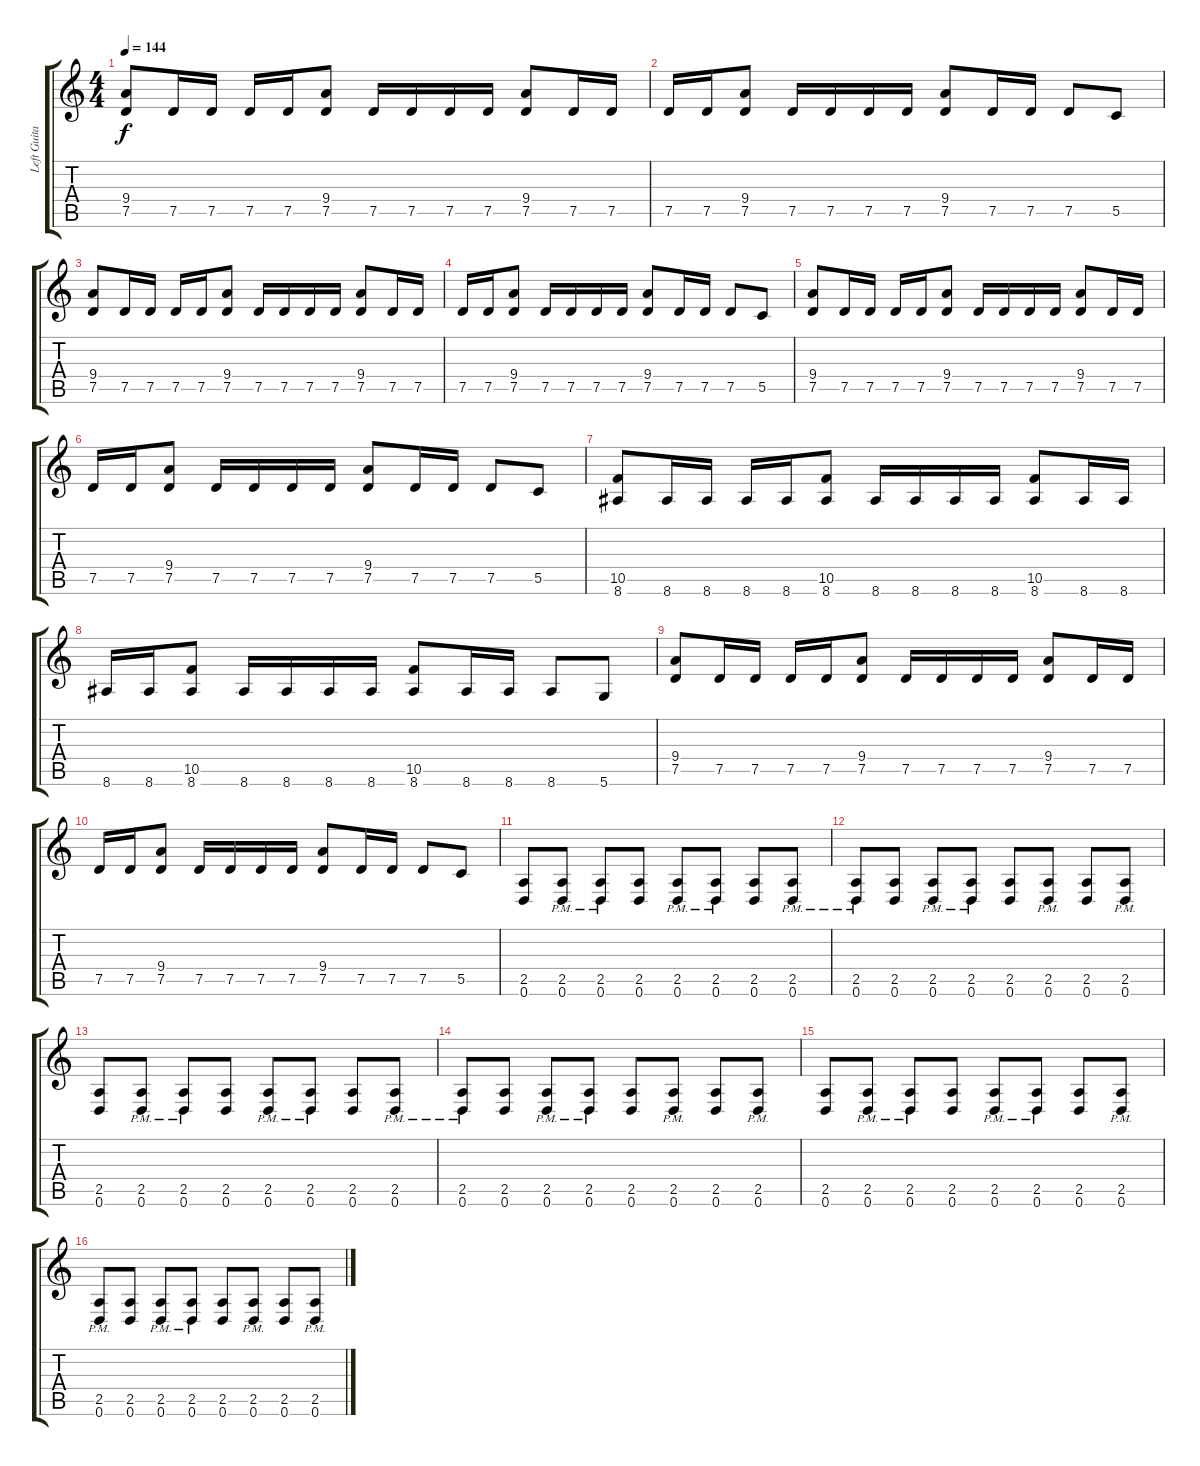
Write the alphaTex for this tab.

\track ("Left Guitar" "Left Guita") {instrument distortionguitar}
\staff {score tabs}
\tuning (D4 A3 F3 C3 G2 D2) {hide}
\ts (4 4)
\tempo 144
\clef g2
\ks c
(9.4 7.5).8{dy f} 7.5.16 7.5.16 7.5.16 7.5.16 (9.4 7.5).8 7.5.16 7.5.16 7.5.16 7.5.16 (9.4 7.5).8 7.5.16 7.5.16 |
7.5.16 7.5.16 (9.4 7.5).8 7.5.16 7.5.16 7.5.16 7.5.16 (9.4 7.5).8 7.5.16 7.5.16 7.5.8 5.5.8 |
(9.4 7.5).8 7.5.16 7.5.16 7.5.16 7.5.16 (9.4 7.5).8 7.5.16 7.5.16 7.5.16 7.5.16 (9.4 7.5).8 7.5.16 7.5.16 |
7.5.16 7.5.16 (9.4 7.5).8 7.5.16 7.5.16 7.5.16 7.5.16 (9.4 7.5).8 7.5.16 7.5.16 7.5.8 5.5.8 |
(9.4 7.5).8 7.5.16 7.5.16 7.5.16 7.5.16 (9.4 7.5).8 7.5.16 7.5.16 7.5.16 7.5.16 (9.4 7.5).8 7.5.16 7.5.16 |
7.5.16 7.5.16 (9.4 7.5).8 7.5.16 7.5.16 7.5.16 7.5.16 (9.4 7.5).8 7.5.16 7.5.16 7.5.8 5.5.8 |
(10.5 8.6).8 8.6.16 8.6.16 8.6.16 8.6.16 (10.5 8.6).8 8.6.16 8.6.16 8.6.16 8.6.16 (10.5 8.6).8 8.6.16 8.6.16 |
8.6.16 8.6.16 (10.5 8.6).8 8.6.16 8.6.16 8.6.16 8.6.16 (10.5 8.6).8 8.6.16 8.6.16 8.6.8 5.6.8 |
(9.4 7.5).8 7.5.16 7.5.16 7.5.16 7.5.16 (9.4 7.5).8 7.5.16 7.5.16 7.5.16 7.5.16 (9.4 7.5).8 7.5.16 7.5.16 |
7.5.16 7.5.16 (9.4 7.5).8 7.5.16 7.5.16 7.5.16 7.5.16 (9.4 7.5).8 7.5.16 7.5.16 7.5.8 5.5.8 |
(2.5 0.6).8 (2.5{pm} 0.6{pm}).8 (2.5{pm} 0.6{pm}).8 (2.5 0.6).8 (2.5{pm} 0.6{pm}).8 (2.5{pm} 0.6{pm}).8 (2.5 0.6).8 (2.5{pm} 0.6{pm}).8 |
(2.5{pm} 0.6{pm}).8 (2.5 0.6).8 (2.5{pm} 0.6{pm}).8 (2.5{pm} 0.6{pm}).8 (2.5 0.6).8 (2.5{pm} 0.6{pm}).8 (2.5 0.6).8 (2.5{pm} 0.6{pm}).8 |
(2.5 0.6).8 (2.5{pm} 0.6{pm}).8 (2.5{pm} 0.6{pm}).8 (2.5 0.6).8 (2.5{pm} 0.6{pm}).8 (2.5{pm} 0.6{pm}).8 (2.5 0.6).8 (2.5{pm} 0.6{pm}).8 |
(2.5{pm} 0.6{pm}).8 (2.5 0.6).8 (2.5{pm} 0.6{pm}).8 (2.5{pm} 0.6{pm}).8 (2.5 0.6).8 (2.5{pm} 0.6{pm}).8 (2.5 0.6).8 (2.5{pm} 0.6{pm}).8 |
(2.5 0.6).8 (2.5{pm} 0.6{pm}).8 (2.5{pm} 0.6{pm}).8 (2.5 0.6).8 (2.5{pm} 0.6{pm}).8 (2.5{pm} 0.6{pm}).8 (2.5 0.6).8 (2.5{pm} 0.6{pm}).8 |
(2.5{pm} 0.6{pm}).8 (2.5 0.6).8 (2.5{pm} 0.6{pm}).8 (2.5{pm} 0.6{pm}).8 (2.5 0.6).8 (2.5{pm} 0.6{pm}).8 (2.5 0.6).8 (2.5{pm} 0.6{pm}).8
